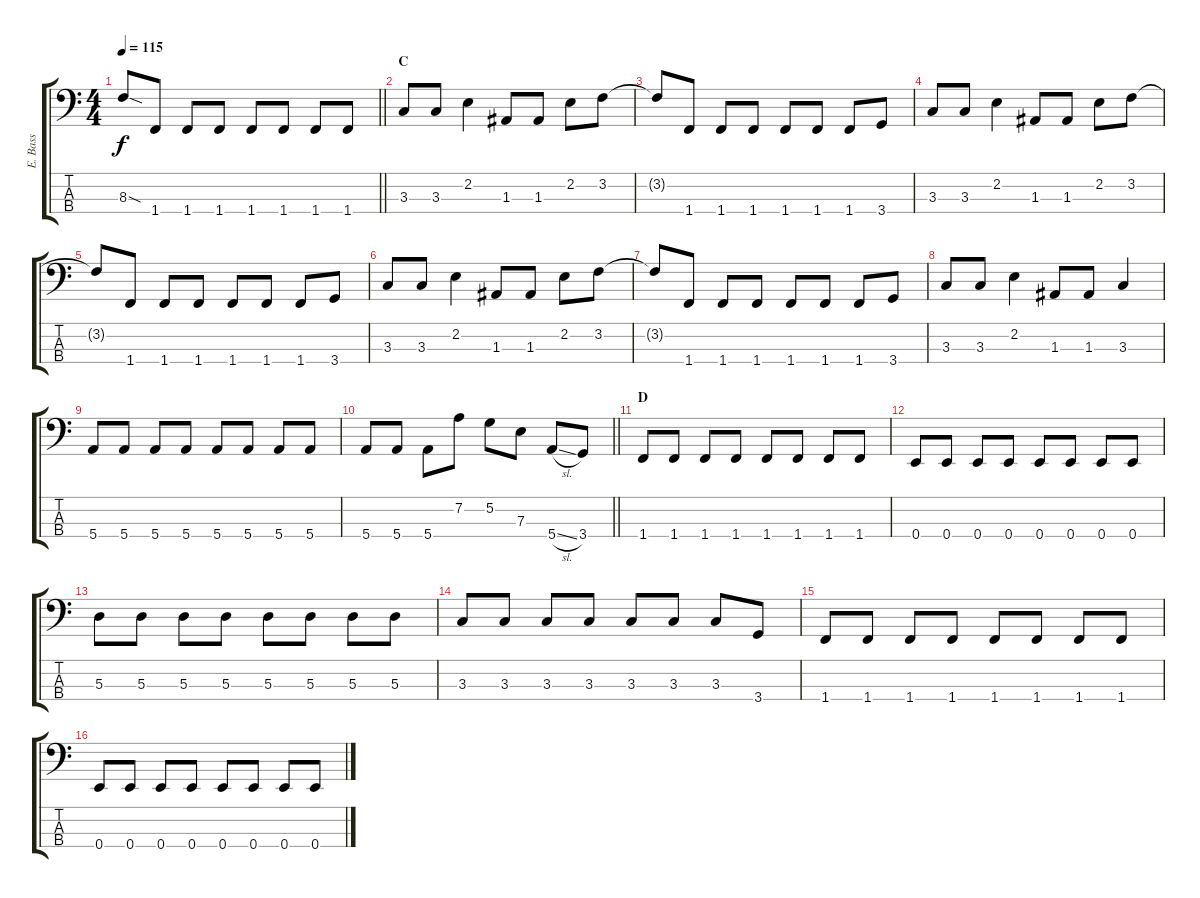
\track ("E. Bass" "E. Bass") {instrument electricbasspick}
\staff {score tabs}
\tuning (G2 D2 A1 E1) {hide}
\ts (4 4)
\tempo 115
\clef f4
\barLineRight lightlight
\ks c
8.3{sod t}.8{dy f} 1.4.8 1.4.8 1.4.8 1.4.8 1.4.8 1.4.8 1.4.8 |
\section ("" "C")
3.3.8 3.3.8 2.2.4 1.3.8 1.3.8 2.2.8 3.2.8 |
3.2{t}.8 1.4.8 1.4.8 1.4.8 1.4.8 1.4.8 1.4.8 3.4.8 |
3.3.8 3.3.8 2.2.4 1.3.8 1.3.8 2.2.8 3.2.8 |
3.2{t}.8 1.4.8 1.4.8 1.4.8 1.4.8 1.4.8 1.4.8 3.4.8 |
3.3.8 3.3.8 2.2.4 1.3.8 1.3.8 2.2.8 3.2.8 |
3.2{t}.8 1.4.8 1.4.8 1.4.8 1.4.8 1.4.8 1.4.8 3.4.8 |
3.3.8 3.3.8 2.2.4 1.3.8 1.3.8 3.3.4 |
5.4.8 5.4.8 5.4.8 5.4.8 5.4.8 5.4.8 5.4.8 5.4.8 |
\barLineRight lightlight
5.4.8 5.4.8 5.4.8 7.2.8 5.2.8 7.3.8 5.4{sl}.8 3.4.8 |
\section ("" "D")
1.4.8 1.4.8 1.4.8 1.4.8 1.4.8 1.4.8 1.4.8 1.4.8 |
0.4.8 0.4.8 0.4.8 0.4.8 0.4.8 0.4.8 0.4.8 0.4.8 |
5.3.8 5.3.8 5.3.8 5.3.8 5.3.8 5.3.8 5.3.8 5.3.8 |
3.3.8 3.3.8 3.3.8 3.3.8 3.3.8 3.3.8 3.3.8 3.4.8 |
1.4.8 1.4.8 1.4.8 1.4.8 1.4.8 1.4.8 1.4.8 1.4.8 |
0.4.8 0.4.8 0.4.8 0.4.8 0.4.8 0.4.8 0.4.8 0.4.8
